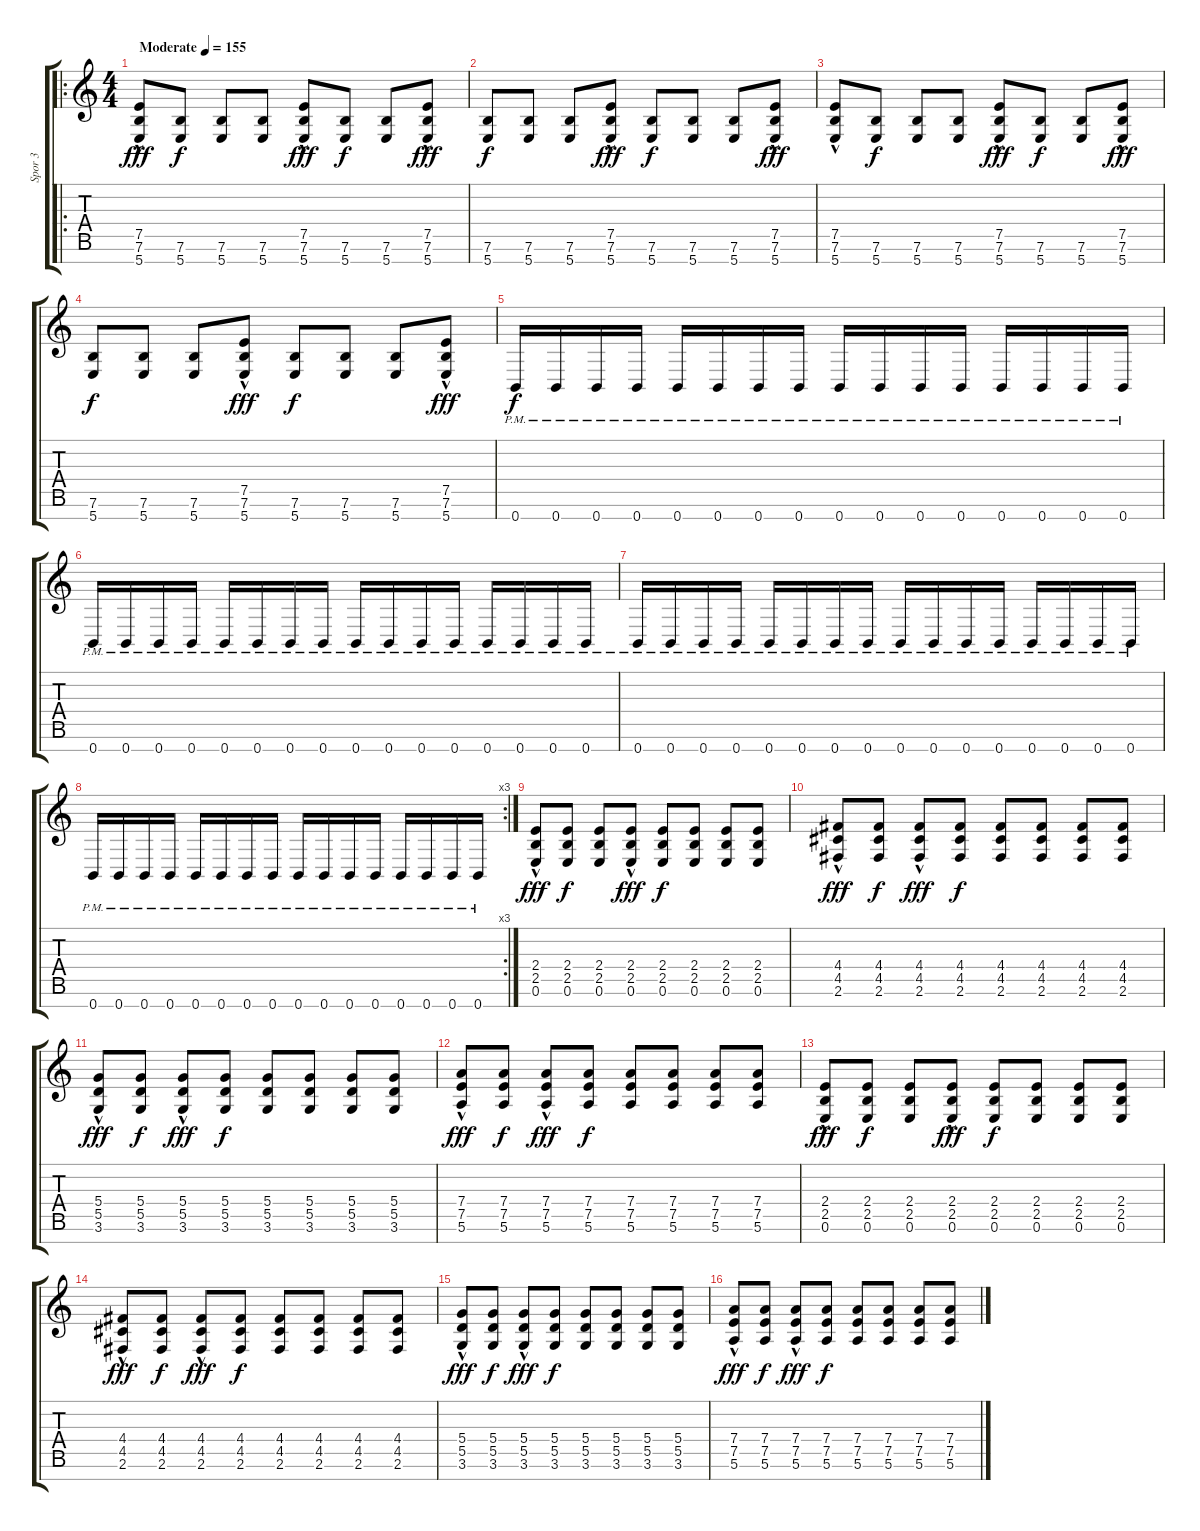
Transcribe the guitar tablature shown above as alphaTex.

\track ("Spor 3" "Spor 3") {instrument distortionguitar}
\staff {score tabs}
\tuning (E4 B3 G3 D3 A2 E2 B1) {hide}
\ro
\ts (4 4)
\tempo (155 "Moderate")
\clef g2
\ks c
(7.5{hac} 7.6{hac} 5.7{hac}).8{dy fff instrument distortionguitar} (7.6 5.7).8{dy f} (7.6 5.7).8 (7.6 5.7).8 (7.5{hac} 7.6{hac} 5.7{hac}).8{dy fff} (7.6 5.7).8{dy f} (7.6 5.7).8 (7.5{hac} 7.6{hac} 5.7{hac}).8{dy fff} |
(7.6 5.7).8{dy f} (7.6 5.7).8 (7.6 5.7).8 (7.5{hac} 7.6{hac} 5.7{hac}).8{dy fff} (7.6 5.7).8{dy f} (7.6 5.7).8 (7.6 5.7).8 (7.5{hac} 7.6{hac} 5.7{hac}).8{dy fff} |
(7.5{hac} 7.6{hac} 5.7{hac}).8 (7.6 5.7).8{dy f} (7.6 5.7).8 (7.6 5.7).8 (7.5{hac} 7.6{hac} 5.7{hac}).8{dy fff} (7.6 5.7).8{dy f} (7.6 5.7).8 (7.5{hac} 7.6{hac} 5.7{hac}).8{dy fff} |
(7.6 5.7).8{dy f} (7.6 5.7).8 (7.6 5.7).8 (7.5{hac} 7.6{hac} 5.7{hac}).8{dy fff} (7.6 5.7).8{dy f} (7.6 5.7).8 (7.6 5.7).8 (7.5{hac} 7.6{hac} 5.7{hac}).8{dy fff} |
0.7{pm}.16{dy f} 0.7{pm}.16 0.7{pm}.16 0.7{pm}.16 0.7{pm}.16 0.7{pm}.16 0.7{pm}.16 0.7{pm}.16 0.7{pm}.16 0.7{pm}.16 0.7{pm}.16 0.7{pm}.16 0.7{pm}.16 0.7{pm}.16 0.7{pm}.16 0.7{pm}.16 |
0.7{pm}.16 0.7{pm}.16 0.7{pm}.16 0.7{pm}.16 0.7{pm}.16 0.7{pm}.16 0.7{pm}.16 0.7{pm}.16 0.7{pm}.16 0.7{pm}.16 0.7{pm}.16 0.7{pm}.16 0.7{pm}.16 0.7{pm}.16 0.7{pm}.16 0.7{pm}.16 |
0.7{pm}.16 0.7{pm}.16 0.7{pm}.16 0.7{pm}.16 0.7{pm}.16 0.7{pm}.16 0.7{pm}.16 0.7{pm}.16 0.7{pm}.16 0.7{pm}.16 0.7{pm}.16 0.7{pm}.16 0.7{pm}.16 0.7{pm}.16 0.7{pm}.16 0.7{pm}.16 |
\rc 3
0.7{pm}.16 0.7{pm}.16 0.7{pm}.16 0.7{pm}.16 0.7{pm}.16 0.7{pm}.16 0.7{pm}.16 0.7{pm}.16 0.7{pm}.16 0.7{pm}.16 0.7{pm}.16 0.7{pm}.16 0.7{pm}.16 0.7{pm}.16 0.7{pm}.16 0.7{pm}.16 |
(2.4{hac} 2.5{hac} 0.6{hac}).8{dy fff} (2.4 2.5 0.6).8{dy f} (2.4 2.5 0.6).8 (2.4{hac} 2.5{hac} 0.6{hac}).8{dy fff} (2.4 2.5 0.6).8{dy f} (2.4 2.5 0.6).8 (2.4 2.5 0.6).8 (2.4 2.5 0.6).8 |
(4.4{hac} 4.5{hac} 2.6{hac}).8{dy fff} (4.4 4.5 2.6).8{dy f} (4.4{hac} 4.5{hac} 2.6{hac}).8{dy fff} (4.4 4.5 2.6).8{dy f} (4.4 4.5 2.6).8 (4.4 4.5 2.6).8 (4.4 4.5 2.6).8 (4.4 4.5 2.6).8 |
(5.4{hac} 5.5{hac} 3.6{hac}).8{dy fff} (5.4 5.5 3.6).8{dy f} (5.4{hac} 5.5{hac} 3.6{hac}).8{dy fff} (5.4 5.5 3.6).8{dy f} (5.4 5.5 3.6).8 (5.4 5.5 3.6).8 (5.4 5.5 3.6).8 (5.4 5.5 3.6).8 |
(7.4{hac} 7.5{hac} 5.6{hac}).8{dy fff} (7.4 7.5 5.6).8{dy f} (7.4{hac} 7.5{hac} 5.6{hac}).8{dy fff} (7.4 7.5 5.6).8{dy f} (7.4 7.5 5.6).8 (7.4 7.5 5.6).8 (7.4 7.5 5.6).8 (7.4 7.5 5.6).8 |
(2.4{hac} 2.5{hac} 0.6{hac}).8{dy fff} (2.4 2.5 0.6).8{dy f} (2.4 2.5 0.6).8 (2.4{hac} 2.5{hac} 0.6{hac}).8{dy fff} (2.4 2.5 0.6).8{dy f} (2.4 2.5 0.6).8 (2.4 2.5 0.6).8 (2.4 2.5 0.6).8 |
(4.4{hac} 4.5{hac} 2.6{hac}).8{dy fff} (4.4 4.5 2.6).8{dy f} (4.4{hac} 4.5{hac} 2.6{hac}).8{dy fff} (4.4 4.5 2.6).8{dy f} (4.4 4.5 2.6).8 (4.4 4.5 2.6).8 (4.4 4.5 2.6).8 (4.4 4.5 2.6).8 |
(5.4{hac} 5.5{hac} 3.6{hac}).8{dy fff} (5.4 5.5 3.6).8{dy f} (5.4{hac} 5.5{hac} 3.6{hac}).8{dy fff} (5.4 5.5 3.6).8{dy f} (5.4 5.5 3.6).8 (5.4 5.5 3.6).8 (5.4 5.5 3.6).8 (5.4 5.5 3.6).8 |
(7.4{hac} 7.5{hac} 5.6{hac}).8{dy fff} (7.4 7.5 5.6).8{dy f} (7.4{hac} 7.5{hac} 5.6{hac}).8{dy fff} (7.4 7.5 5.6).8{dy f} (7.4 7.5 5.6).8 (7.4 7.5 5.6).8 (7.4 7.5 5.6).8 (7.4 7.5 5.6).8
